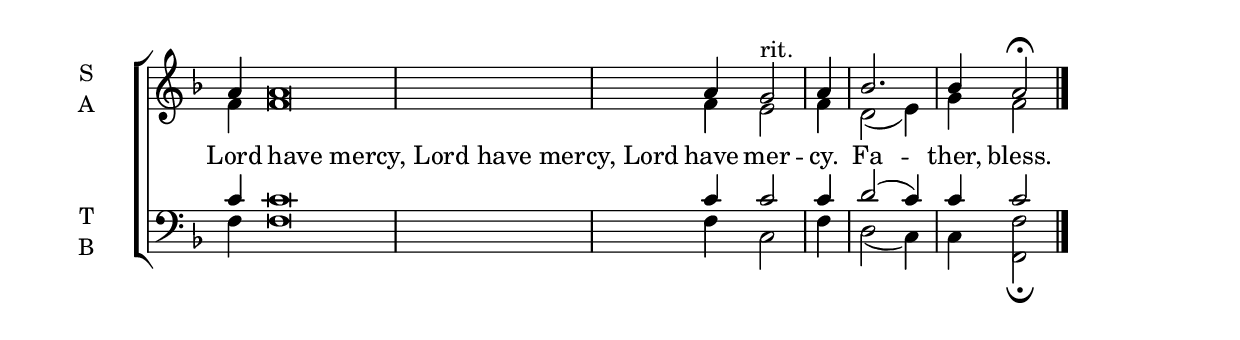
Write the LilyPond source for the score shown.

\version "2.18.2"

% Provide an easy way to group a bunch of text together on a breve
% http://lilypond.org/doc/v2.18/Documentation/notation/working-with-ancient-music_002d_002dscenarios-and-solutions
recite = \once \override LyricText.self-alignment-X = #-1

\defineBarLine "invisible" #'("" "" "")
global = {
  \time 4/4 % Not used, Time_signature_engraver is removed from layout
  \key f \major
  \set Timing.defaultBarType = "invisible" %% Only put bar lines where I say
}

lyricText = \lyricmode {
  Lord \recite "have mercy, Lord have mercy, Lord" have mer -- cy.
  Fa -- ther, bless.
}

soprano = \relative c'' {
  \global % Leave these here for key to display
  \textLengthOn
  % Note that inserted text here ABOVE the lyrics noted above
  a4 a\breve a4 g2^"rit." a4 \bar "|"
  bes2. bes4 a2 \fermata \bar "|."
}

alto = \relative c' {
  \global % Leave these here for key to display
  \textLengthOn
  % Note that inserted text here ABOVE the lyrics noted above
  f4 f\breve f4 e2 f4
  d2( e4) g4 f2
}

tenor = \relative c' {
  \global % Leave these here for key to display
  \textLengthOn
  % Note that inserted text here ABOVE the lyrics noted above
  c4 c\breve c4 c2  c4
  d2( c4) c4 c2
}

bass = \relative c {
  \global % Leave these here for key to display
  \textLengthOn
  % Note that inserted text here ABOVE the lyrics noted above
  f4 f\breve f4 c2 f4
  d2( c4) c4 <f f,>2 \fermata
}

\score {
  \new ChoirStaff <<
    \new Staff \with {
      midiInstrument = "choir aahs"
      instrumentName = \markup \center-column { S A }
    } <<
      \new Voice = "soprano" { \voiceOne \soprano }
      \new Voice = "alto" { \voiceTwo \alto }
    >>
    \new Lyrics \with {
      \override VerticalAxisGroup #'staff-affinity = #CENTER
    } \lyricsto "soprano" \lyricText

    \new Staff \with {
      midiInstrument = "choir aahs"
      instrumentName = \markup \center-column { T B }
      } <<
        \clef bass
        \new Voice = "tenor" { \voiceOne \tenor }
        \new Voice = "bass" { \voiceTwo \bass }
    >>
  >>
  \layout {
    \context {
      \Staff
      \remove "Time_signature_engraver"
    }
    \context {
      \Score
      \omit BarNumber
    }
  }
  \midi { \tempo 4 = 150
          \context {
            \Voice
            \remove "Dynamic_performer"
    }
  }
}
